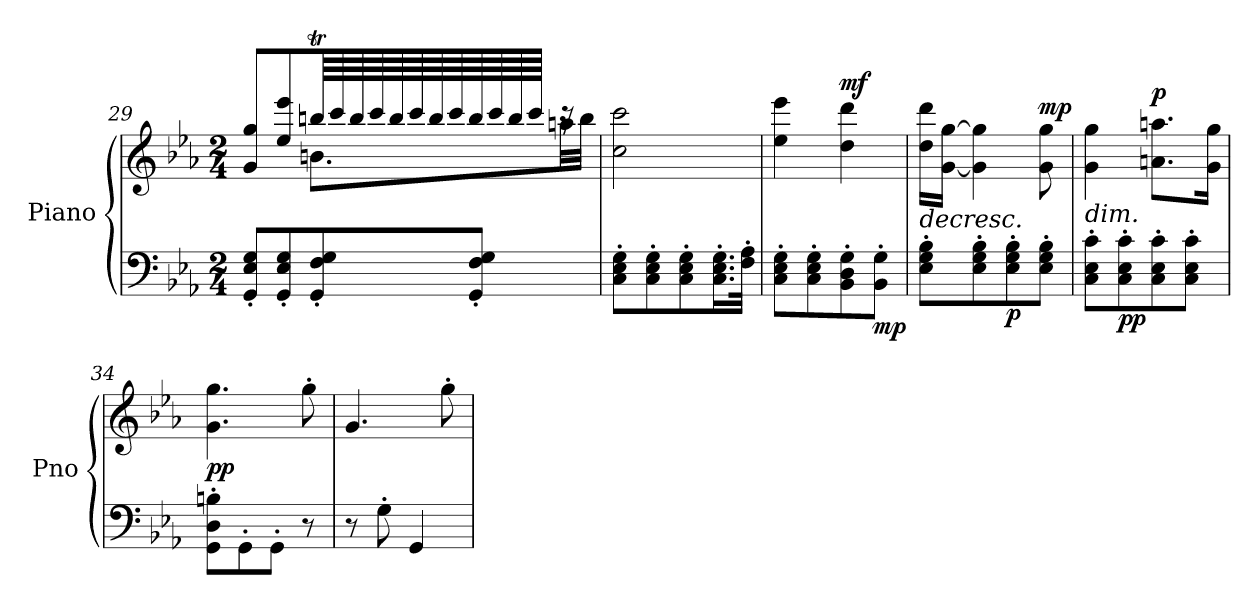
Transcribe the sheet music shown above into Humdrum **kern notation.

**kern	**kern	**dynam
*part1	*part1	*part1
*staff2	*staff1	*staff1/2
*I"Piano	*	*
*I'Pno	*	*
!!LO:PB:g=z
*clefF4	*clefG2	*
*k[b-e-a-]	*k[b-e-a-]	*
*M2/4	*M2/4	*
=29	=29	=29
*	*^	*
8GG/' 8E-/' 8G/'L	8g/ 8gg/L	4reyy	.
8GG/' 8E-/' 8G/'	8ee-/ 8eee-/	.	.
8GG/' 8F/' 8G/'	64bbnt!/LLL	8.bn\L	.
.	64ccc!/	.	.
.	64bb!/	.	.
.	64ccc!/	.	.
.	64bb!/	.	.
.	64ccc!/	.	.
.	64bb!/	.	.
.	64ccc!/	.	.
8GG/' 8F/' 8G/'J	64bb!/	.	.
.	64ccc!/	.	.
.	64bb!/	.	.
.	64ccc!/JJJJ	.	.
.	16rccc	32aan\LL	.
.	.	32bb\JJJ	.
*	*v	*v	*
=30	=30	=30
8C\' 8E-\' 8G\'L	2cc\ 2ccc\	.
8C\' 8E-\' 8G\'	.	.
8C\' 8E-\' 8G\'	.	.
16.C\' 16.E-\' 16.G\'L	.	.
32F\' 32A-\'JJk	.	.
=31	=31	=31
8C\' 8E-\' 8G\'L	4ee-\ 4eee-\	.
8C\' 8E-\' 8G\'	.	.
!	!	!LO:DY:a
8BB-\' 8D\' 8G\'	4dd\ 4ddd\	mf
!	!	!LO:DY:b=2
8BB-\' 8G\'J	.	mp
=32	=32	=32
!	!	!LO:HP:b
8E-\' 8G\' 8B-\'L	16dd\ 16ddd\LL	>
.	[16g\ [16gg\JJ	.
8E-\' 8G\' 8B-\'	4g\] 4gg\]	.
!	!	!LO:DY:b=2
8E-\' 8G\' 8B-\'	.	p
!	!	!LO:DY:a
8E-\' 8G\' 8B-\'J	8g\ 8gg\	mp
.	.	]
=33	=33	=33
!LO:TX:a:i:t=dim.	!	!
8C\' 8E-\' 8c\'L	4g\ 4gg\	.
!	!	!LO:DY:b=2
8C\' 8E-\' 8c\'	.	pp
!	!	!LO:DY:a
8C\' 8E-\' 8c\'	8.an\ 8.aan\L	p
8C\' 8E-\' 8c\'J	.	.
.	16g\ 16gg\Jk	.
!!LO:LB:g=z
=34	=34	=34
!	!	!LO:DY:a=2
8GG\' 8D\' 8Bn\'L	4.g\ 4.gg\	pp
8GG'\	.	.
8GG'\J	.	.
8r	8gg'\	.
=35	=35	=35
8r	4.g/	.
8G'\	.	.
4GG/	.	.
.	8gg'\	.
=	=	=
*-	*-	*-
